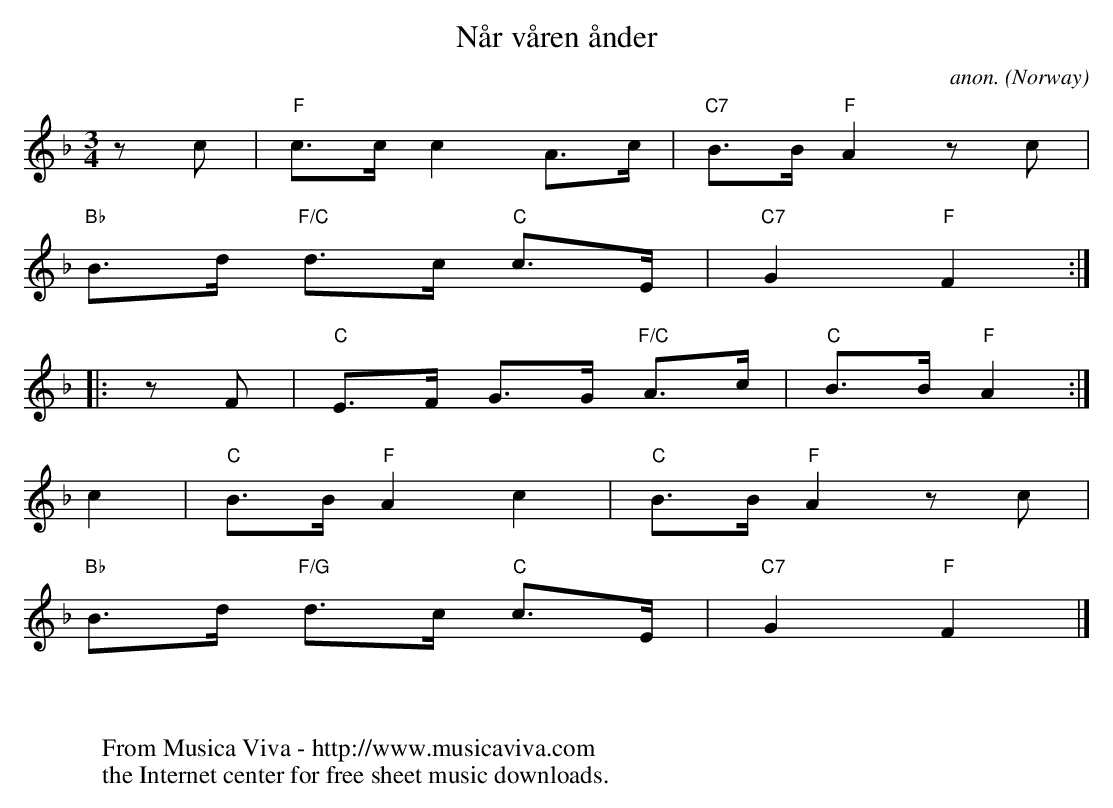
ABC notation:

X:1
T:N\aar v\aaren \aander
C:anon.
O:Norway
M:3/4
L:1/8
K:F
zc|"F"c>c c2 A>c|"C7"B>B "F"A2 zc|
"Bb"B>d "F/C"d>c "C"c>E|"C7"G2 "F"F2 :|
|:zF|"C"E>F G>G "F/C"A>c|"C"B>B "F"A2:|
c2|"C"B>B "F"A2 c2|"C"B>B "F"A2 zc|
"Bb"B>d "F/G"d>c "C"c>E|"C7"G2 "F"F2|]
W:
W:
W:  From Musica Viva - http://www.musicaviva.com
W:  the Internet center for free sheet music downloads.
